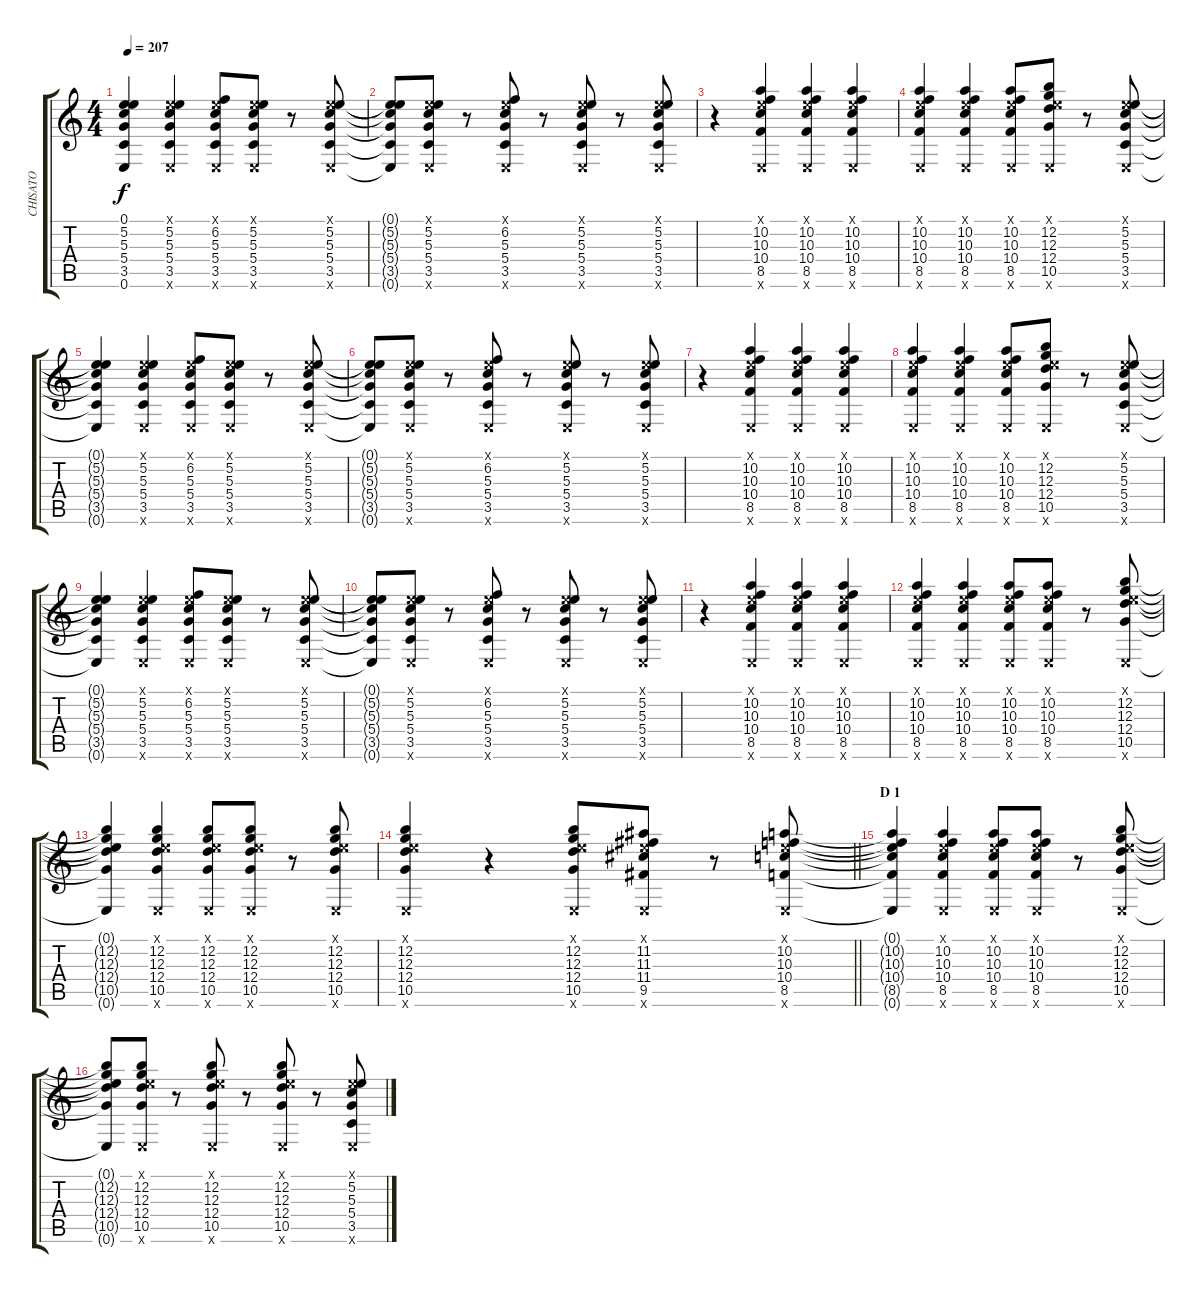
\track ("CHISATO" "CHISATO") {instrument distortionguitar}
\staff {score tabs}
\tuning (E4 B3 G3 D3 A2 E2) {hide}
\ts (4 4)
\tempo 207
\clef g2
\ks c
(0.1{t} 5.2{t} 5.3{t} 5.4{t} 3.5{t} 0.6{t}).4{dy f} (0.1{x} 5.2 5.3 5.4 3.5 0.6{x}).4 (0.1{x} 6.2 5.3 5.4 3.5 0.6{x}).8 (0.1{x} 5.2 5.3 5.4 3.5 0.6{x}).8 r.8 (0.1{x} 5.2 5.3 5.4 3.5 0.6{x}).8 |
(0.1{t} 5.2{t} 5.3{t} 5.4{t} 3.5{t} 0.6{t}).8 (0.1{x} 5.2 5.3 5.4 3.5 0.6{x}).8 r.8 (0.1{x} 6.2 5.3 5.4 3.5 0.6{x}).8 r.8 (0.1{x} 5.2 5.3 5.4 3.5 0.6{x}).8 r.8 (0.1{x} 5.2 5.3 5.4 3.5 0.6{x}).8 |
r.4 (0.1{x} 10.2 10.3 10.4 8.5 0.6{x}).4 (0.1{x} 10.2 10.3 10.4 8.5 0.6{x}).4 (0.1{x} 10.2 10.3 10.4 8.5 0.6{x}).4 |
(0.1{x} 10.2 10.3 10.4 8.5 0.6{x}).4 (0.1{x} 10.2 10.3 10.4 8.5 0.6{x}).4 (0.1{x} 10.2 10.3 10.4 8.5 0.6{x}).8 (0.1{x} 12.2 12.3 12.4 10.5 0.6{x}).8 r.8 (0.1{x} 5.2 5.3 5.4 3.5 0.6{x}).8 |
(0.1{t} 5.2{t} 5.3{t} 5.4{t} 3.5{t} 0.6{t}).4 (0.1{x} 5.2 5.3 5.4 3.5 0.6{x}).4 (0.1{x} 6.2 5.3 5.4 3.5 0.6{x}).8 (0.1{x} 5.2 5.3 5.4 3.5 0.6{x}).8 r.8 (0.1{x} 5.2 5.3 5.4 3.5 0.6{x}).8 |
(0.1{t} 5.2{t} 5.3{t} 5.4{t} 3.5{t} 0.6{t}).8 (0.1{x} 5.2 5.3 5.4 3.5 0.6{x}).8 r.8 (0.1{x} 6.2 5.3 5.4 3.5 0.6{x}).8 r.8 (0.1{x} 5.2 5.3 5.4 3.5 0.6{x}).8 r.8 (0.1{x} 5.2 5.3 5.4 3.5 0.6{x}).8 |
r.4 (0.1{x} 10.2 10.3 10.4 8.5 0.6{x}).4 (0.1{x} 10.2 10.3 10.4 8.5 0.6{x}).4 (0.1{x} 10.2 10.3 10.4 8.5 0.6{x}).4 |
(0.1{x} 10.2 10.3 10.4 8.5 0.6{x}).4 (0.1{x} 10.2 10.3 10.4 8.5 0.6{x}).4 (0.1{x} 10.2 10.3 10.4 8.5 0.6{x}).8 (0.1{x} 12.2 12.3 12.4 10.5 0.6{x}).8 r.8 (0.1{x} 5.2 5.3 5.4 3.5 0.6{x}).8 |
(0.1{t} 5.2{t} 5.3{t} 5.4{t} 3.5{t} 0.6{t}).4 (0.1{x} 5.2 5.3 5.4 3.5 0.6{x}).4 (0.1{x} 6.2 5.3 5.4 3.5 0.6{x}).8 (0.1{x} 5.2 5.3 5.4 3.5 0.6{x}).8 r.8 (0.1{x} 5.2 5.3 5.4 3.5 0.6{x}).8 |
(0.1{t} 5.2{t} 5.3{t} 5.4{t} 3.5{t} 0.6{t}).8 (0.1{x} 5.2 5.3 5.4 3.5 0.6{x}).8 r.8 (0.1{x} 6.2 5.3 5.4 3.5 0.6{x}).8 r.8 (0.1{x} 5.2 5.3 5.4 3.5 0.6{x}).8 r.8 (0.1{x} 5.2 5.3 5.4 3.5 0.6{x}).8 |
r.4 (0.1{x} 10.2 10.3 10.4 8.5 0.6{x}).4 (0.1{x} 10.2 10.3 10.4 8.5 0.6{x}).4 (0.1{x} 10.2 10.3 10.4 8.5 0.6{x}).4 |
(0.1{x} 10.2 10.3 10.4 8.5 0.6{x}).4 (0.1{x} 10.2 10.3 10.4 8.5 0.6{x}).4 (0.1{x} 10.2 10.3 10.4 8.5 0.6{x}).8 (0.1{x} 10.2 10.3 10.4 8.5 0.6{x}).8 r.8 (0.1{x} 12.2 12.3 12.4 10.5 0.6{x}).8 |
(0.1{t} 12.2{t} 12.3{t} 12.4{t} 10.5{t} 0.6{t}).4 (0.1{x} 12.2 12.3 12.4 10.5 0.6{x}).4 (0.1{x} 12.2 12.3 12.4 10.5 0.6{x}).8 (0.1{x} 12.2 12.3 12.4 10.5 0.6{x}).8 r.8 (0.1{x} 12.2 12.3 12.4 10.5 0.6{x}).8 |
\barLineRight lightlight
(0.1{x} 12.2 12.3 12.4 10.5 0.6{x}).4 r.4 (0.1{x} 12.2 12.3 12.4 10.5 0.6{x}).8 (0.1{x} 11.2 11.3 11.4 9.5 0.6{x}).8 r.8 (0.1{x} 10.2 10.3 10.4 8.5 0.6{x}).8 |
\section ("" "D 1")
(0.1{t} 10.2{t} 10.3{t} 10.4{t} 8.5{t} 0.6{t}).4 (0.1{x} 10.2 10.3 10.4 8.5 0.6{x}).4 (0.1{x} 10.2 10.3 10.4 8.5 0.6{x}).8 (0.1{x} 10.2 10.3 10.4 8.5 0.6{x}).8 r.8 (0.1{x} 12.2 12.3 12.4 10.5 0.6{x}).8 |
(0.1{t} 12.2{t} 12.3{t} 12.4{t} 10.5{t} 0.6{t}).8 (0.1{x} 12.2 12.3 12.4 10.5 0.6{x}).8 r.8 (0.1{x} 12.2 12.3 12.4 10.5 0.6{x}).8 r.8 (0.1{x} 12.2 12.3 12.4 10.5 0.6{x}).8 r.8 (0.1{x} 5.2 5.3 5.4 3.5 0.6{x}).8
